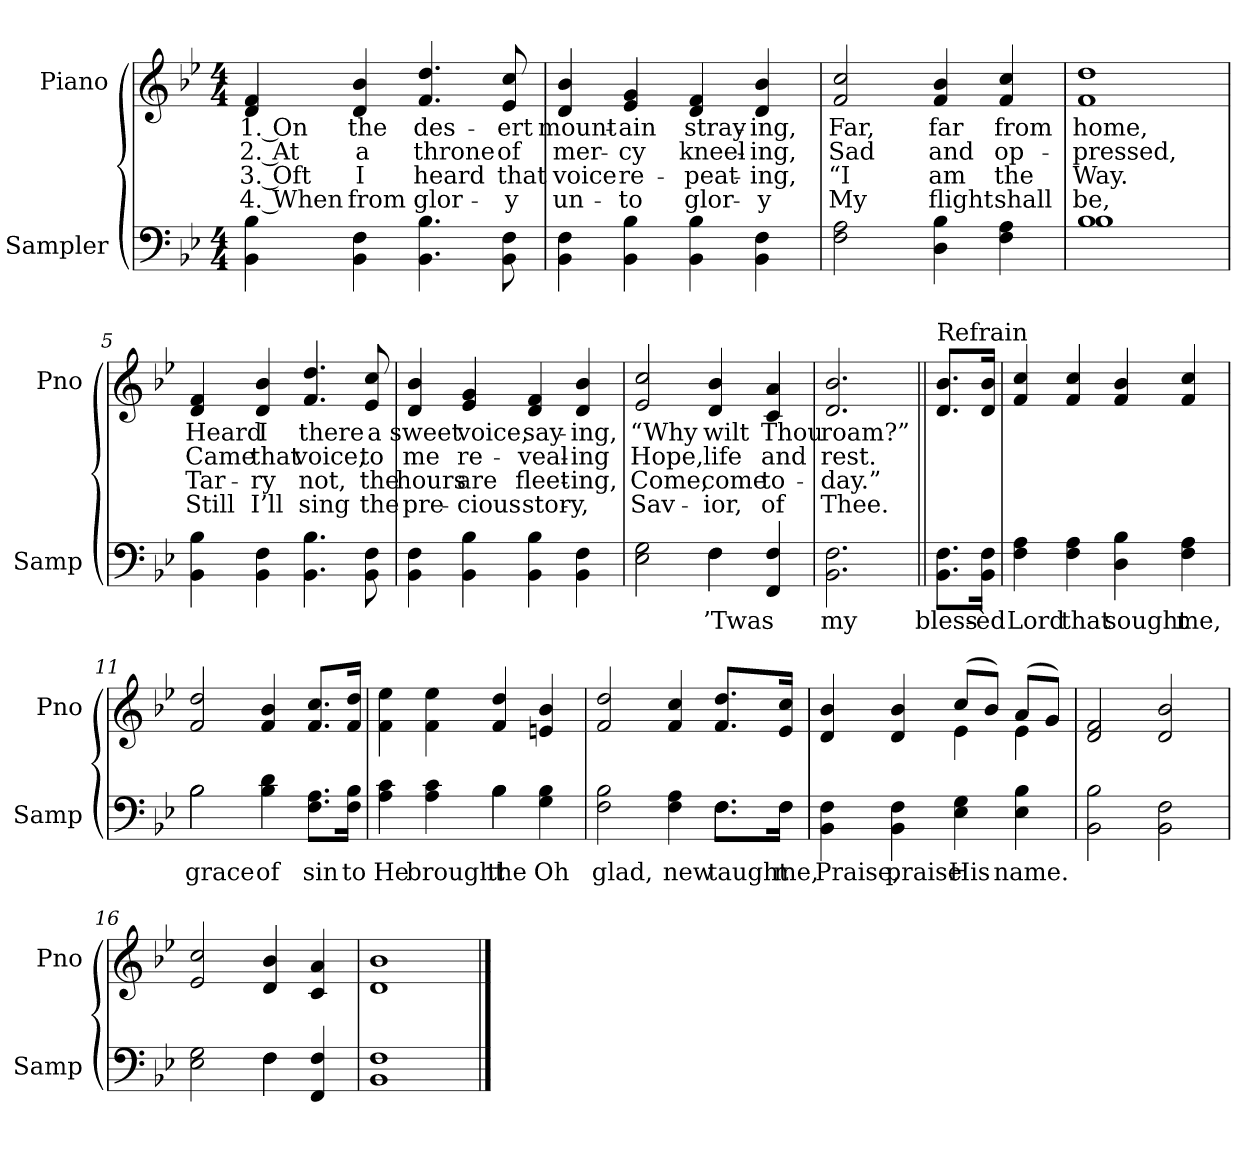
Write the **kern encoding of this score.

**kern	**text	**kern	**text	**text	**text	**text
*part2	*part2	*part1	*part1	*part1	*part1	*part1
*staff2	*staff2	*staff1	*staff1	*staff1	*staff1	*staff1
*I"Sampler	*	*I"Piano	*	*	*	*
*I'Samp	*	*I'Pno	*	*	*	*
*clefF4	*	*clefG2	*	*	*	*
*k[b-e-]	*	*k[b-e-]	*	*	*	*
*B-:	*	*B-:	*	*	*	*
*M4/4	*	*M4/4	*	*	*	*
=1	=1	=1	=1	=1	=1	=1
4BB- 4B-	.	4d 4f	1. On	2. At	3. Oft	4. When
4BB- 4F	.	4d 4b-	the	a	I	from
4.BB- 4.B-	.	4.f 4.dd	des-	throne	heard	glor-
8BB- 8F	.	8e- 8cc	-ert	of	that	-y
=2	=2	=2	=2	=2	=2	=2
4BB- 4F	.	4d 4b-	mount-	mer-	voice	un-
4BB- 4B-	.	4e- 4g	-ain	-cy	re-	-to
4BB- 4B-	.	4d 4f	stray-	kneel-	-peat-	glor-
4BB- 4F	.	4d 4b-	-ing,	-ing,	-ing,	-y
=3	=3	=3	=3	=3	=3	=3
2F 2A	.	2f 2cc	Far,	Sad	“I	My
4D 4B-	.	4f 4b-	far	and	am	flight
4F 4A	.	4f 4cc	from	op-	the	shall
=4	=4	=4	=4	=4	=4	=4
*^	*	*	*	*	*	*
1B-\	1B-	.	1f 1dd	home,	-pressed,	Way.	be,
*v	*v	*	*	*	*	*	*
=5	=5	=5	=5	=5	=5	=5
4BB- 4B-	.	4d 4f	Heard	Came	Tar-	Still
4BB- 4F	.	4d 4b-	I	that	-ry	I’ll
4.BB- 4.B-	.	4.f 4.dd	there	voice,	not,	sing
8BB- 8F	.	8e- 8cc	a	to	the	the
=6	=6	=6	=6	=6	=6	=6
4BB- 4F	.	4d 4b-	sweet	me	hours	pre-
4BB- 4B-	.	4e- 4g	voice,	re-	are	-cious
4BB- 4B-	.	4d 4f	say-	-veal-	fleet-	stor-
4BB- 4F	.	4d 4b-	-ing,	-ing	-ing,	-y,
=7	=7	=7	=7	=7	=7	=7
*^	*	*	*	*	*	*
2E- 2G	2ryy	.	2e- 2cc	“Why	Hope,	Come,	Sav-
4F\	4F	’Twas	4d 4b-	wilt	life	come	-ior,
4FF 4F	4ryy	.	4c 4a	Thou	and	to-	of
*v	*v	*	*	*	*	*	*
=8	=8	=8	=8	=8	=8	=8
2.BB- 2.F	my	2.d 2.b-	roam?”	rest.	-day.”	Thee.
=9||	=9||	=9||	=9||	=9||	=9||	=9||
!	!	!LO:TX:t=Refrain	!	!	!	!
8.BB-\ 8.F\L	bless-	8.d/ 8.b-/L	.	.	.	.
16BB-\ 16F\Jk	-èd	16d/ 16b-/Jk	.	.	.	.
=10	=10	=10	=10	=10	=10	=10
4F 4A	Lord	4f 4cc	.	.	.	.
4F 4A	that	4f 4cc	.	.	.	.
4D 4B-	sought	4f 4b-	.	.	.	.
4F 4A	me,	4f 4cc	.	.	.	.
=11	=11	=11	=11	=11	=11	=11
*^	*	*	*	*	*	*
2B-\	2B-	grace	2f 2dd	.	.	.	.
4B- 4d	2ryy	of	4f 4b-	.	.	.	.
8.F\ 8.A\L	.	sin	8.f/ 8.cc/L	.	.	.	.
16F\ 16B-\Jk	.	to	16f/ 16dd/Jk	.	.	.	.
=12	=12	=12	=12	=12	=12	=12	=12
4A 4c	2ryy	He	4f 4ee-	.	.	.	.
4A 4c	.	brought	4f 4ee-	.	.	.	.
4B-\	4B-	the	4f 4dd	.	.	.	.
4G 4B-	4ryy	Oh	4en 4b-	.	.	.	.
=13	=13	=13	=13	=13	=13	=13	=13
2F 2B-	2.ryy	glad,	2f 2dd	.	.	.	.
4F 4A	.	new	4f 4cc	.	.	.	.
8.F\L	8.F\L	taught	8.f/ 8.dd/L	.	.	.	.
16F\Jk	16F\Jk	me,	16e-/ 16cc/Jk	.	.	.	.
*v	*v	*	*	*	*	*	*
=14	=14	=14	=14	=14	=14	=14
*	*	*^	*	*	*	*
4BB- 4F	Praise,	4d 4b-	2ryy	.	.	.	.
4BB- 4F	praise	4d 4b-	.	.	.	.	.
4E- 4G	His	(8cc/L	4e-	.	.	.	.
.	.	8b-/J)	.	.	.	.	.
4E- 4B-	name.	(8a/L	4e-	.	.	.	.
.	.	8g/J)	.	.	.	.	.
*	*	*v	*v	*	*	*	*
=15	=15	=15	=15	=15	=15	=15
2BB- 2B-	.	2d 2f	.	.	.	.
2BB- 2F	.	2d 2b-	.	.	.	.
=16	=16	=16	=16	=16	=16	=16
*^	*	*	*	*	*	*
2E- 2G	2ryy	.	2e- 2cc	.	.	.	.
4F\	4F	.	4d 4b-	.	.	.	.
4FF/ 4F/	4ryy	.	4c 4a	.	.	.	.
*v	*v	*	*	*	*	*	*
=17	=17	=17	=17	=17	=17	=17
1BB- 1F	.	1d 1b-	.	.	.	.
==	==	==	==	==	==	==
*-	*-	*-	*-	*-	*-	*-
